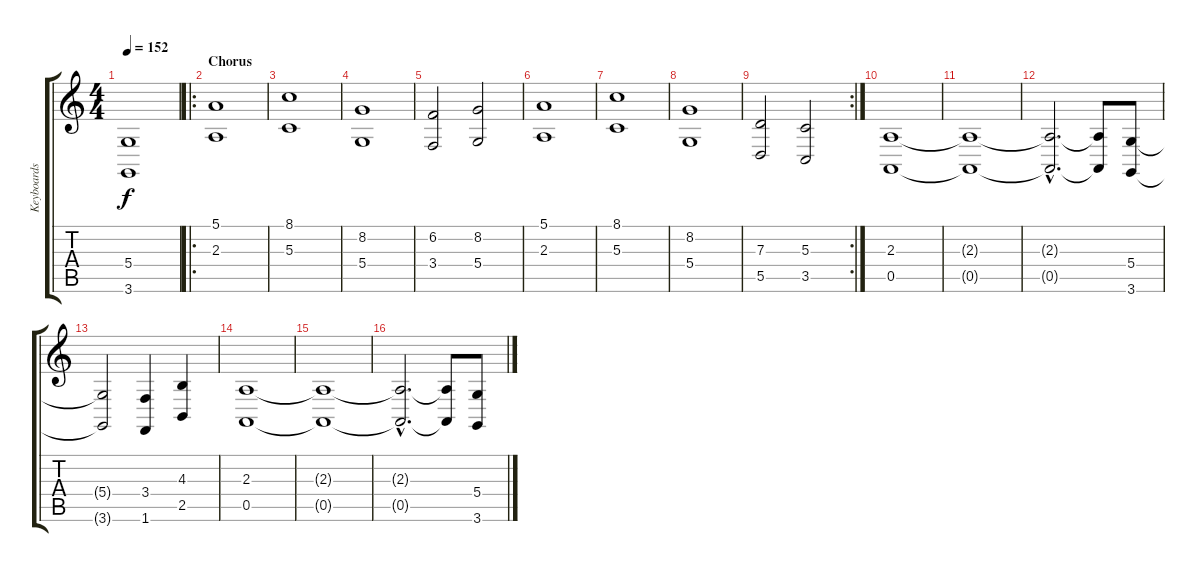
\track ("Keyboards" "Keyboards") {instrument stringensemble1}
\staff {score tabs}
\tuning (E4 B3 G3 D3 A2 E2) {hide}
\ts (4 4)
\tempo 152
\clef g2
\ks c
(5.4{t} 3.6{t}).1{dy f} |
\ro
\section ("" "Chorus")
(5.1 2.3).1 |
(8.1 5.3).1 |
(8.2 5.4).1 |
(6.2 3.4).2 (8.2 5.4).2 |
(5.1 2.3).1 |
(8.1 5.3).1 |
(8.2 5.4).1 |
\rc 2
(7.3 5.5).2 (5.3 3.5).2 |
(2.3 0.5).1 |
(2.3{t} 0.5{t}).1 |
(2.3{hac t} 0.5{hac t}).2{d} (2.3{t} 0.5{t}).8 (5.4 3.6).8 |
(5.4{t} 3.6{t}).2 (3.4 1.6).4 (4.3 2.5).4 |
(2.3 0.5).1 |
(2.3{t} 0.5{t}).1 |
(2.3{hac t} 0.5{hac t}).2{d} (2.3{t} 0.5{t}).8 (5.4 3.6).8
